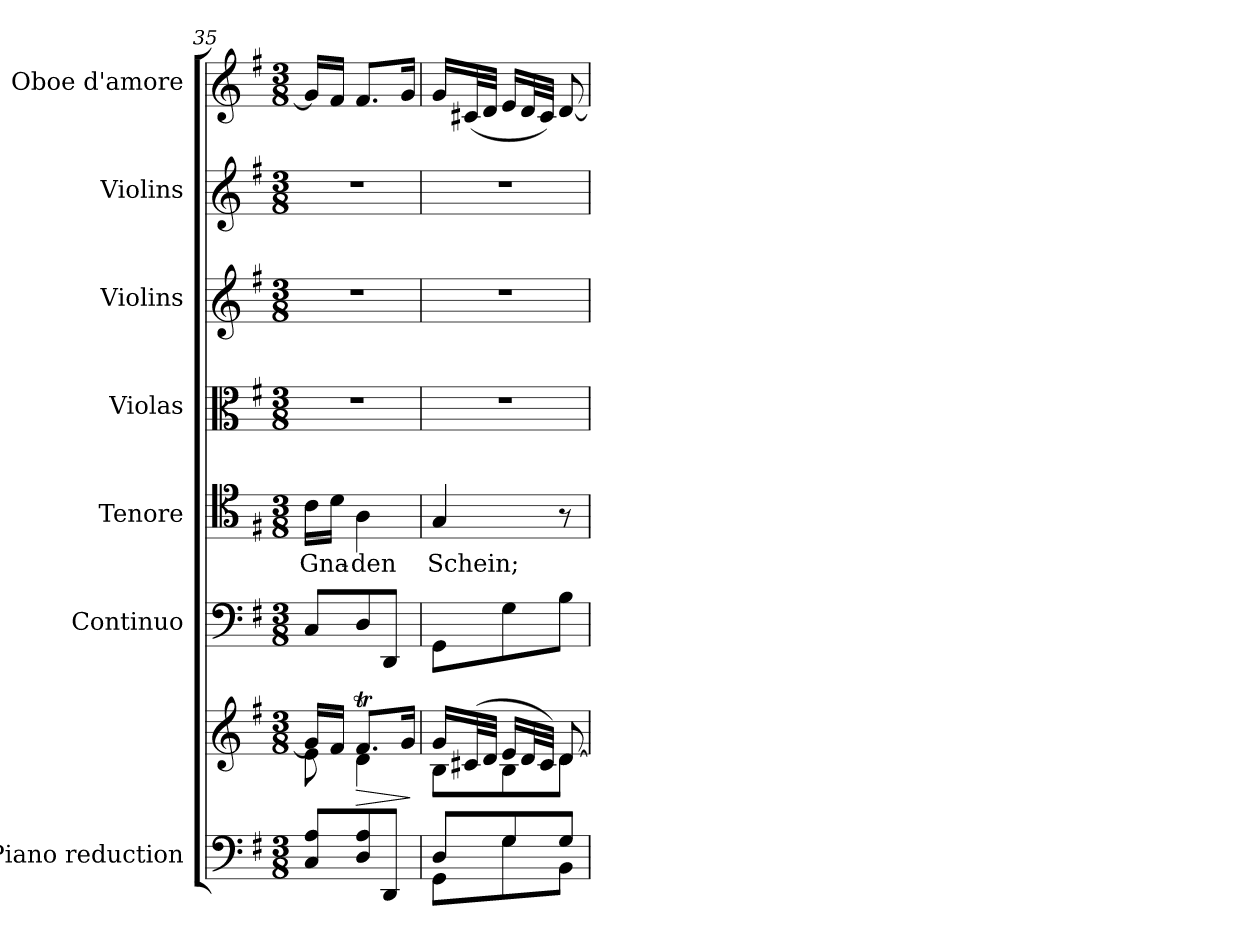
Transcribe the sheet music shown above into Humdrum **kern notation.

**kern	**kern	**dynam	**kern	**kern	**text	**kern	**kern	**kern	**kern
*part7	*part7	*part7	*part6	*part5	*part5	*part4	*part3	*part2	*part1
*staff8	*staff7	*staff7/8	*staff6	*staff5	*staff5	*staff4	*staff3	*staff2	*staff1
*I"Piano reduction	*	*	*I"Continuo	*I"Tenore	*	*I"Violas	*I"Violins	*I"Violins	*I"Oboe d'amore
*I'Pno	*	*	*	*	*	*	*	*	*I'Ob
*clefF4	*clefG2	*	*clefF4	*clefC4	*	*clefC3	*clefG2	*clefG2	*clefG2
*k[f#]	*k[f#]	*	*k[f#]	*k[f#]	*	*k[f#]	*k[f#]	*k[f#]	*k[f#]
*M3/8	*M3/8	*	*M3/8	*M3/8	*	*M3/8	*M3/8	*M3/8	*M3/8
=35	=35	=35	=35	=35	=35	=35	=35	=35	=35
*	*^	*	*	*	*	*	*	*	*
!	!	!	!	!	!	!LO:LY:b	!	!	!	!
8C/ 8A/L	16g/LL]	8e\	.	8C/L	16c\LL	Gna-	4.r	4.r	4.r	16g/LL]
.	16f#/JJ	.	.	.	16d\JJ	.	.	.	.	16f#/JJ
!	!	!	!LO:HP:b	!	!	!LO:LY:b	!	!	!	!
8D/ 8A/	8.f#t/L	4d\	>	8D/	4A\	-den	.	.	.	8.f#/L
8DD/J	.	.	.	8DD/J	.	.	.	.	.	.
.	16g/Jk	.	.	.	.	.	.	.	.	16g/Jk
*	*v	*v	*	*	*	*	*	*	*	*
.	.	]	.	.	.	.	.	.	.
!!LO:LB:g=z
=36	=36	=36	=36	=36	=36	=36	=36	=36	=36
*^	*^	*	*	*	*	*	*	*	*
!	!	!	!	!	!	!	!LO:LY:b	!	!	!	!
8D/L	8GG\L	16g/LL	8B\L	.	8GG\L	4G/	Schein;	4.r	4.r	4.r	16g/LL
.	.	(>32c#X/L	.	.	.	.	.	.	.	.	(<32c#X/L
.	.	32d/JJJ	.	.	.	.	.	.	.	.	32d/JJJ
8G/	8G\	16e/LL	8B\	.	8G\	.	.	.	.	.	16e/LL
.	.	32d/L	.	.	.	.	.	.	.	.	32d/L
.	.	32c#/JJJ)	.	.	.	.	.	.	.	.	32c#/JJJ)
8G/J	8BB\J	[8d/	8d\J	.	8B\J	8r	.	.	.	.	[8d/
*v	*v	*	*	*	*	*	*	*	*	*	*
*	*v	*v	*	*	*	*	*	*	*	*
=	=	=	=	=	=	=	=	=	=
*-	*-	*-	*-	*-	*-	*-	*-	*-	*-
